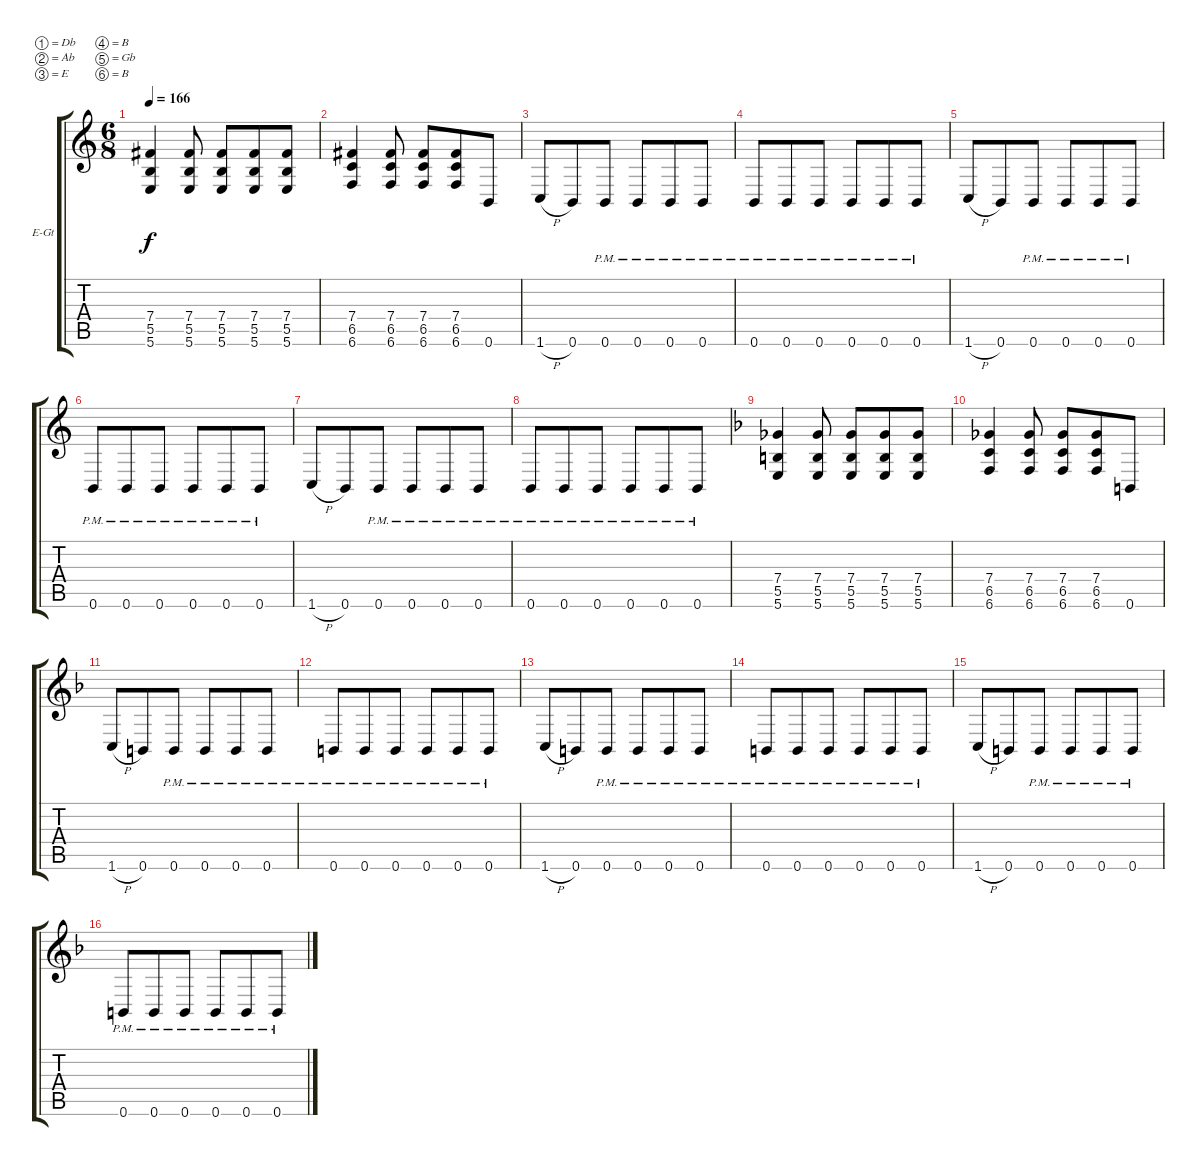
\bracketExtendMode groupsimilarinstruments
\firstSystemTrackNameOrientation horizontal
\otherSystemsTrackNameOrientation horizontal
\track ("Right guitar" "E-Gt") {instrument overdrivenguitar}
\staff {score tabs}
\tuning (Db4 Ab3 E3 B2 Gb2 B1)
\ts (6 8)
\tempo 166
\clef g2
\ks c
(7.4 5.5 5.6).4{dy f} (7.4 5.5 5.6).8 (7.4 5.5 5.6).8 (7.4 5.5 5.6).8 (7.4 5.5 5.6).8 |
(7.4 6.5 6.6).4 (7.4 6.5 6.6).8 (7.4 6.5 6.6).8 (7.4 6.5 6.6).8 0.6.8 |
1.6{h}.8 0.6.8 0.6{pm}.8 0.6{pm}.8 0.6{pm}.8 0.6{pm}.8 |
0.6{pm}.8 0.6{pm}.8 0.6{pm}.8 0.6{pm}.8 0.6{pm}.8 0.6{pm}.8 |
1.6{h}.8 0.6.8 0.6{pm}.8 0.6{pm}.8 0.6{pm}.8 0.6{pm}.8 |
0.6{pm}.8 0.6{pm}.8 0.6{pm}.8 0.6{pm}.8 0.6{pm}.8 0.6{pm}.8 |
1.6{h}.8 0.6.8 0.6{pm}.8 0.6{pm}.8 0.6{pm}.8 0.6{pm}.8 |
0.6{pm}.8 0.6{pm}.8 0.6{pm}.8 0.6{pm}.8 0.6{pm}.8 0.6{pm}.8 |
\ks dminor
(7.4 5.5 5.6).4 (7.4 5.5 5.6).8 (7.4 5.5 5.6).8 (7.4 5.5 5.6).8 (7.4 5.5 5.6).8 |
(7.4 6.5 6.6).4 (7.4 6.5 6.6).8 (7.4 6.5 6.6).8 (7.4 6.5 6.6).8 0.6.8 |
1.6{h}.8 0.6.8 0.6{pm}.8 0.6{pm}.8 0.6{pm}.8 0.6{pm}.8 |
0.6{pm}.8 0.6{pm}.8 0.6{pm}.8 0.6{pm}.8 0.6{pm}.8 0.6{pm}.8 |
1.6{h}.8 0.6.8 0.6{pm}.8 0.6{pm}.8 0.6{pm}.8 0.6{pm}.8 |
0.6{pm}.8 0.6{pm}.8 0.6{pm}.8 0.6{pm}.8 0.6{pm}.8 0.6{pm}.8 |
1.6{h}.8 0.6.8 0.6{pm}.8 0.6{pm}.8 0.6{pm}.8 0.6{pm}.8 |
0.6{pm}.8 0.6{pm}.8 0.6{pm}.8 0.6{pm}.8 0.6{pm}.8 0.6{pm}.8
